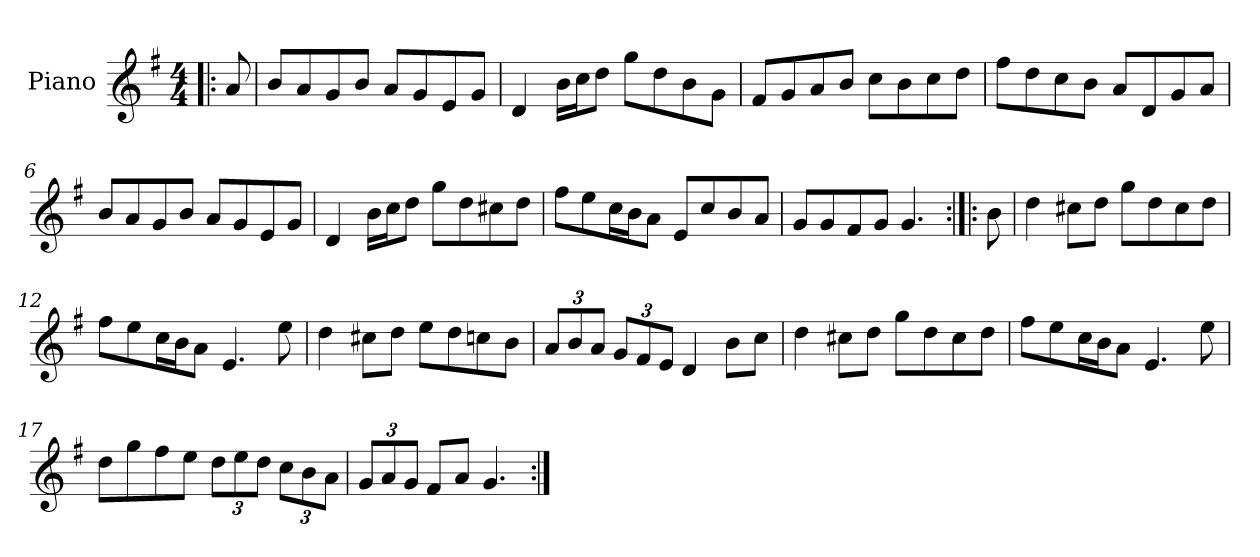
**kern
*part1
*staff1
*I"Piano
*I'Pno
*clefG2
*k[f#]
*G:
*M4/4
=1!|:
8a/
=2
8b/L
8a/
8g/
8b/J
8a/L
8g/
8e/
8g/J
=3
4d/
16b\LL
16cc\J
8dd\J
8gg\L
8dd\
8b\
8g\J
=4
8f#/L
8g/
8a/
8b/J
8cc\L
8b\
8cc\
8dd\J
!!LO:LB:g=z
=5
8ff#\L
8dd\
8cc\
8b\J
8a/L
8d/
8g/
8a/J
=6
8b/L
8a/
8g/
8b/J
8a/L
8g/
8e/
8g/J
=7
4d/
16b\LL
16cc\J
8dd\J
8gg\L
8dd\
8cc#X\
8dd\J
=8
8ff#\L
8ee\
16cc\L
16b\J
8a\J
8e/L
8cc/
8b/
8a/J
!!LO:LB:g=z
=9
8g/L
8g/
8f#/
8g/J
4.g/
=10:|!|:
8b\
=11
4dd\
8cc#X\L
8dd\J
8gg\L
8dd\
8cc#\
8dd\J
=12
8ff#\L
8ee\
16cc\L
16b\J
8a\J
4.e/
8ee\
=13
4dd\
8cc#X\L
8dd\J
8ee\L
8dd\
8ccn\
8b\J
!!LO:LB:g=z
=14
12a/L
12b/
12a/J
12g/L
12f#/
12e/J
4d/
8b\L
8cc\J
=15
4dd\
8cc#X\L
8dd\J
8gg\L
8dd\
8cc#\
8dd\J
=16
8ff#\L
8ee\
16cc\L
16b\J
8a\J
4.e/
8ee\
=17
8dd\L
8gg\
8ff#\
8ee\J
12dd\L
12ee\
12dd\J
12cc\L
12b\
12a\J
!!LO:LB:g=z
=18
12g/L
12a/
12g/J
8f#/L
8a/J
4.g/
=:|!
*-
